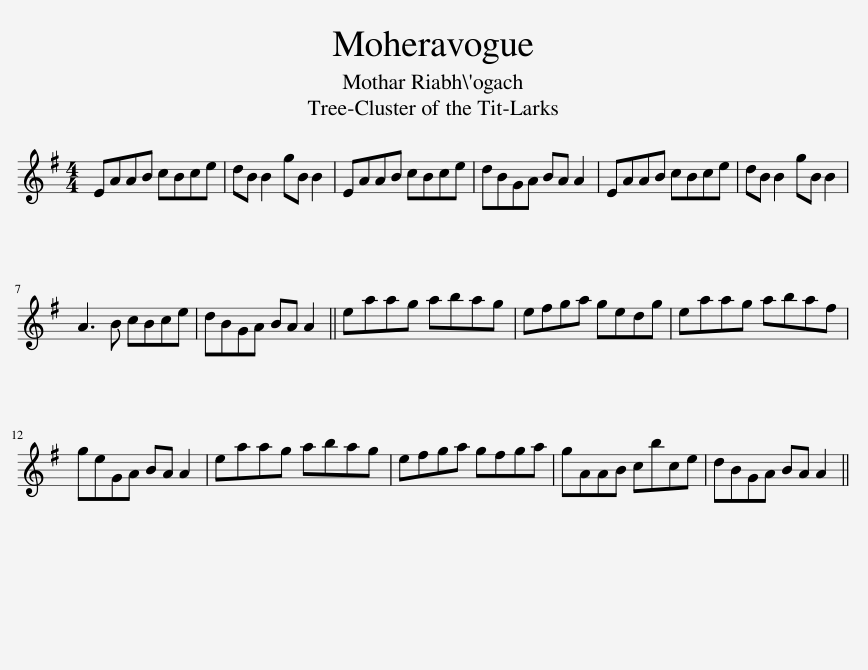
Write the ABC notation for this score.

X:1
L:1/8
M:4/4
I:linebreak $
K:G
V:1 treble
V:1
 EAAB cBce | dB B2 gB B2 | EAAB cBce | dBGA BA A2 | EAAB cBce | %5
 dB B2 gB B2 |$ A3 B cBce | dBGA BA A2 || eaag abag | efga gedg | %10
 eaag abaf |$ geGA BA A2 | eaag abag | efga gfga | gAAB cbce | %15
 dBGA BA A2 || %16
